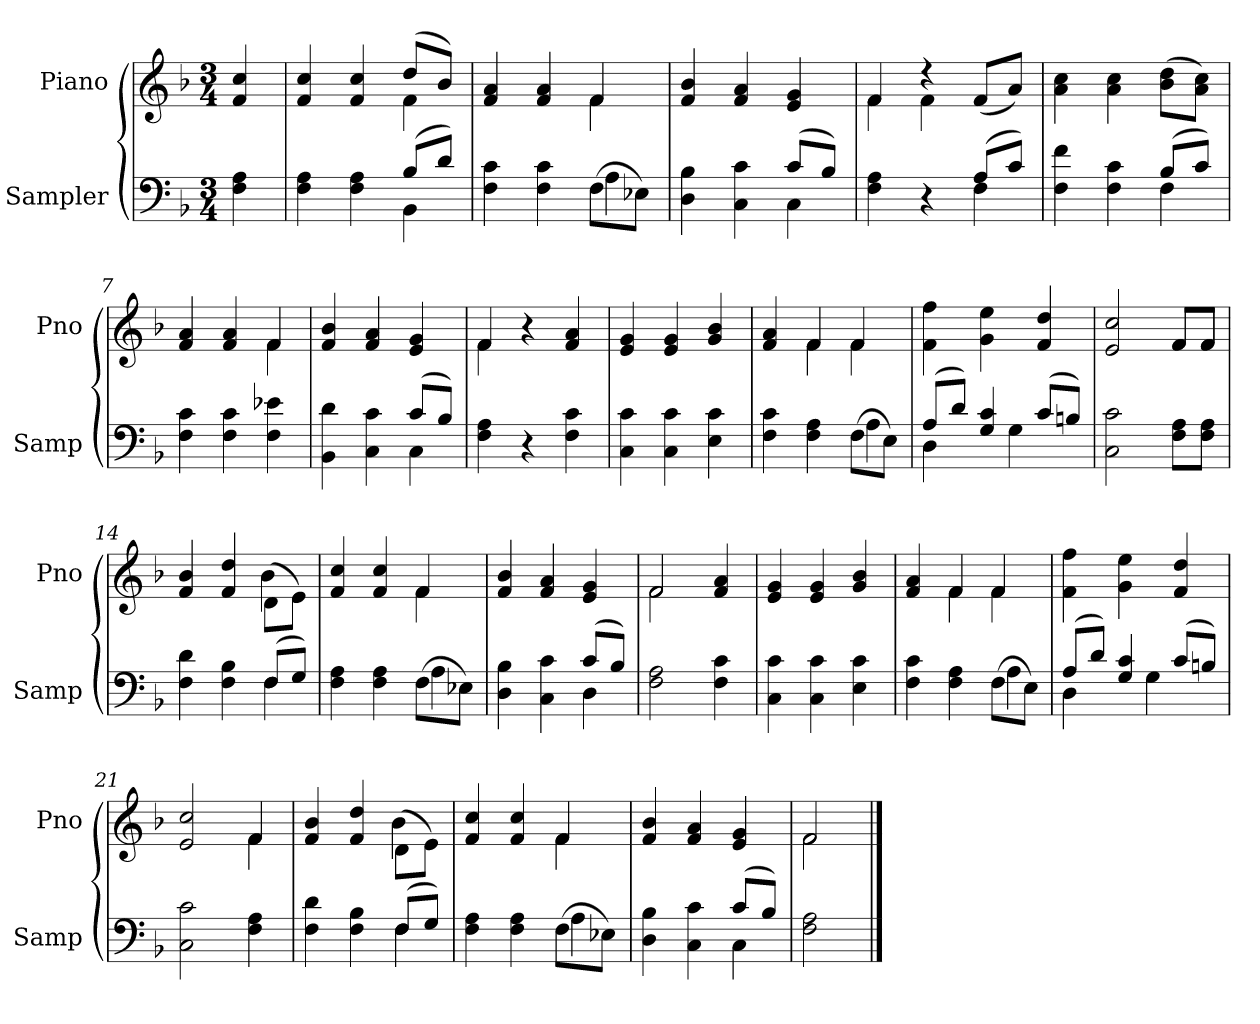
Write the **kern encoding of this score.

**kern	**kern
*part2	*part1
*staff2	*staff1
*I"Sampler	*I"Piano
*I'Samp	*I'Pno
*clefF4	*clefG2
*k[b-]	*k[b-]
*F:	*F:
*M3/4	*M3/4
=1	=1
4F 4A	4f 4cc
=2	=2
*^	*^
4F 4A	2ryy	4f 4cc	2ryy
4F 4A	.	4f 4cc	.
(8B-/L	4BB-	(8dd/L	4f
8d/J)	.	8b-/J)	.
=3	=3	=3	=3
4F 4c	2ryy	4f 4a	2ryy
4F 4c	.	4f 4a	.
(8F\L	4A	4f/	4f
8E-X\J)	.	.	.
*	*	*v	*v
=4	=4	=4
4D 4B-	2ryy	4f 4b-
4C 4c	.	4f 4a
(8c/L	4C	4e 4g
8B-/J)	.	.
=5	=5	=5
*	*	*^
4F 4A	2ryy	4f/	4f
4r	.	4r	4f
(8A/L	4F	(8f/L	4ryy
8c/J)	.	8a/J)	.
*	*	*v	*v
=6	=6	=6
4F 4f	2ryy	4a 4cc
4F 4c	.	4a 4cc
(8B-/L	4F	(8b-\ 8dd\L
8c/J)	.	8a\ 8cc\J)
*v	*v	*
=7	=7
*	*^
4F 4c	4f 4a	2ryy
4F 4c	4f 4a	.
4F 4e-X	4f/	4f
*	*v	*v
=8	=8
*^	*
4BB- 4d	2ryy	4f 4b-
4C 4c	.	4f 4a
(8c/L	4C	4e 4g
8B-/J)	.	.
*v	*v	*
=9	=9
*	*^
4F 4A	4f/	4f
4r	4r	2ryy
4F 4c	4f 4a	.
*	*v	*v
=10	=10
4C 4c	4e 4g
4C 4c	4e 4g
4E 4c	4g 4b-
=11	=11
*^	*^
4F 4c	2ryy	4f 4a	4ryy
4F 4A	.	4f/	4f
(8F\L	4A	4f/	4f
8E\J)	.	.	.
*	*	*v	*v
=12	=12	=12
(8A/L	4D	4f 4ff
8d/J)	.	.
4G 4c	8ryy	4g 4ee
.	4G	.
(8c/L	.	4f 4dd
8Bn/J)	8ryy	.
*v	*v	*
=13	=13
*	*^
2C 2c	2e 2cc	2ryy
8F\ 8A\L	8f/L	8f/L
8F\ 8A\J	8f/J	8f/J
=14	=14	=14
*^	*	*
4F 4d	2ryy	4f 4b-	2ryy
4F 4B-	.	4f 4dd	.
(8F/L	4F	(8d\L	4b-
8G/J)	.	8e\J)	.
=15	=15	=15	=15
4F 4A	2ryy	4f 4cc	2ryy
4F 4A	.	4f 4cc	.
(8F\L	4A	4f/	4f
8E-X\J)	.	.	.
*	*	*v	*v
=16	=16	=16
4D 4B-	2ryy	4f 4b-
4C 4c	.	4f 4a
(8c/L	4D	4e 4g
8B-/J)	.	.
*v	*v	*
=17	=17
*	*^
2F 2A	2f/	2f
4F 4c	4f 4a	4ryy
*	*v	*v
=18	=18
4C 4c	4e 4g
4C 4c	4e 4g
4E 4c	4g 4b-
=19	=19
*^	*^
4F 4c	2ryy	4f 4a	4ryy
4F 4A	.	4f/	4f
(8F\L	4A	4f/	4f
8E\J)	.	.	.
*	*	*v	*v
=20	=20	=20
(8A/L	4D	4f 4ff
8d/J)	.	.
4G 4c	8ryy	4g 4ee
.	4G	.
(8c/L	.	4f 4dd
8Bn/J)	8ryy	.
*v	*v	*
=21	=21
*	*^
2C 2c	2e 2cc	2ryy
4F 4A	4f/	4f
=22	=22	=22
*^	*	*
4F 4d	2ryy	4f 4b-	2ryy
4F 4B-	.	4f 4dd	.
(8F/L	4F	(8d\L	4b-
8G/J)	.	8e\J)	.
=23	=23	=23	=23
4F 4A	2ryy	4f 4cc	2ryy
4F 4A	.	4f 4cc	.
(8F\L	4A	4f/	4f
8E-X\J)	.	.	.
*	*	*v	*v
=24	=24	=24
4D 4B-	2ryy	4f 4b-
4C 4c	.	4f 4a
(8c/L	4C	4e 4g
8B-/J)	.	.
*v	*v	*
=25	=25
*	*^
2F 2A	2f/	2f
*	*v	*v
==	==
*-	*-
